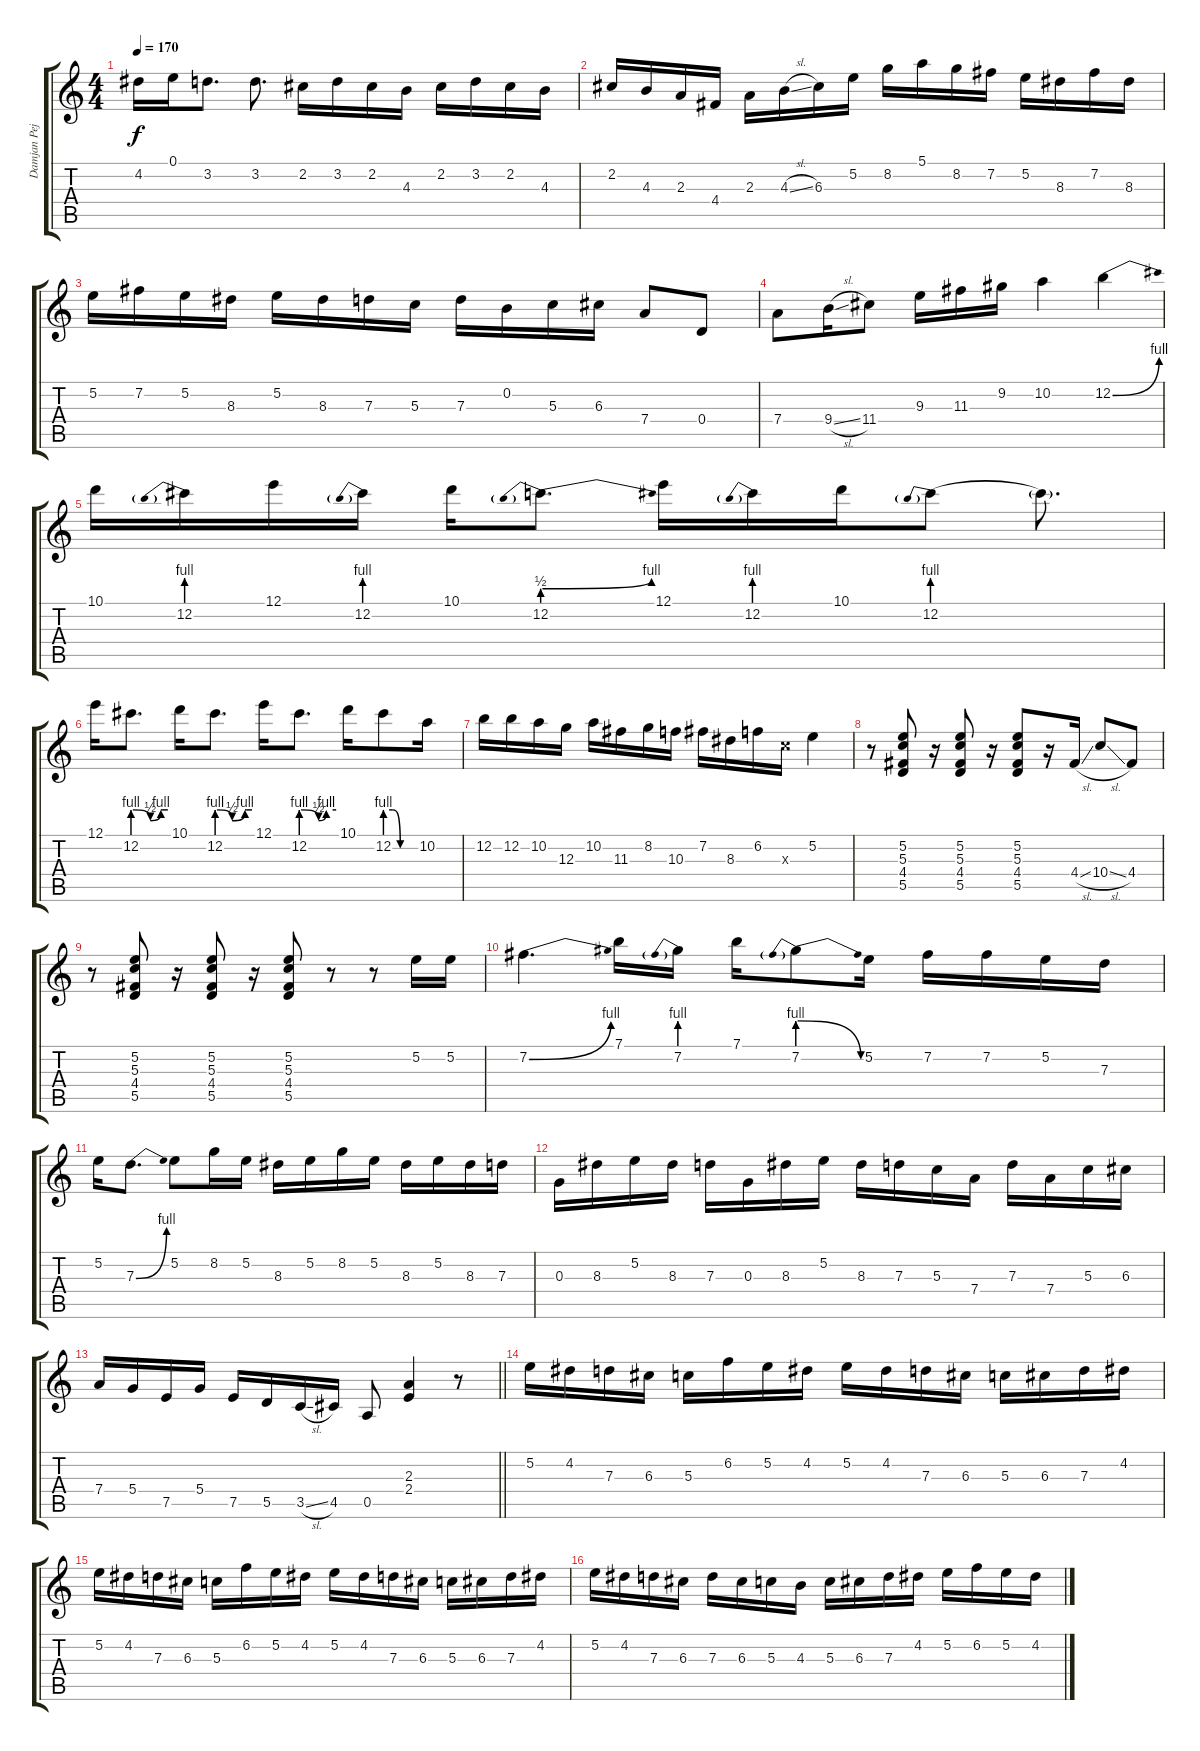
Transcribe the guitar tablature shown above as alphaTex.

\track ("Damjan Pejcinoski" "Damjan Pej") {instrument acousticguitarsteel}
\staff {score tabs}
\tuning (E4 B3 G3 D3 A2 E2) {hide}
\ts (4 4)
\tempo 170
\clef g2
\ks c
4.2.16{dy f} 0.1.16 3.2.8{d} 3.2.8{d} 2.2.16 3.2.16 2.2.16 4.3.16 2.2.16 3.2.16 2.2.16 4.3.16 |
2.2.16 4.3.16 2.3.16 4.4.16 2.3.16 4.3{sl}.16 6.3.16 5.2.16 8.2.16 5.1.16 8.2.16 7.2.16 5.2.16 8.3.16 7.2.16 8.3.16 |
5.2.16 7.2.16 5.2.16 8.3.16 5.2.16 8.3.16 7.3.16 5.3.16 7.3.16 0.2.16 5.3.16 6.3.16 7.4.8 0.4.8 |
7.4.8 9.4{sl}.16 11.4.8 9.3.16 11.3.16 9.2.16 10.2.4 12.2{be (bend 0 0 60 4)}.4 |
10.1.16 12.2{be (prebend 0 4 60 4)}.16 12.1.16 12.2{be (prebend 0 4 60 4)}.16 10.1.16 12.2{be (prebendbend 0 2 60 4)}.8{d} 12.1.16 12.2{be (prebend 0 4 60 4)}.16 10.1.16 12.2{be (prebend 0 4 60 4)}.8 12.2{t}.8{d} |
12.1.16 12.2{be (custom 0 4 30 2 48 4 60 4)}.8{d} 10.1.16 12.2{be (custom 0 4 26 2 48 4 51 4 60 4)}.8{d} 12.1.16 12.2{be (custom 0 4 30 2 43 4 60 4)}.8{d} 10.1.16 12.2{be (custom 0 4 15 4 30 0 60 0)}.8 10.2.16 |
12.2.16 12.2.16 10.2.16 12.3.16 10.2.16 11.3.16 8.2.16 10.3.16 7.2.16 8.3.16 6.2.16 5.3{x}.16 5.2.4 |
r.8 (5.2 5.3 4.4 5.5).8 r.16 (5.2 5.3 4.4 5.5).8 r.16 (5.2 5.3 4.4 5.5).8 r.16 4.4{sl}.16 10.4{sl}.8 4.4.8 |
r.8 (5.2 5.3 4.4 5.5).8 r.16 (5.2 5.3 4.4 5.5).8 r.16 (5.2 5.3 4.4 5.5).8 r.8 r.8 5.2.16 5.2.16 |
7.2{be (bend 0 0 60 4)}.4{d} 7.1.16 7.2{be (prebend 0 4 60 4)}.16 7.1.16 7.2{be (prebendrelease 0 4 60 0)}.8 5.2.16 7.2.16 7.2.16 5.2.16 7.3.16 |
5.2.16 7.3{be (bend 0 0 60 4)}.8{d} 5.2.8 8.2.16 5.2.16 8.3.16 5.2.16 8.2.16 5.2.16 8.3.16 5.2.16 8.3.16 7.3.16 |
0.3.16 8.3.16 5.2.16 8.3.16 7.3.16 0.3.16 8.3.16 5.2.16 8.3.16 7.3.16 5.3.16 7.4.16 7.3.16 7.4.16 5.3.16 6.3.16 |
\barLineRight lightlight
7.4.16 5.4.16 7.5.16 5.4.16 7.5.16 5.5.16 3.5{sl}.16 4.5.16 0.5.8 (2.3 2.4).4 r.8 |
5.2.16 4.2.16 7.3.16 6.3.16 5.3.16 6.2.16 5.2.16 4.2.16 5.2.16 4.2.16 7.3.16 6.3.16 5.3.16 6.3.16 7.3.16 4.2.16 |
5.2.16 4.2.16 7.3.16 6.3.16 5.3.16 6.2.16 5.2.16 4.2.16 5.2.16 4.2.16 7.3.16 6.3.16 5.3.16 6.3.16 7.3.16 4.2.16 |
5.2.16 4.2.16 7.3.16 6.3.16 7.3.16 6.3.16 5.3.16 4.3.16 5.3.16 6.3.16 7.3.16 4.2.16 5.2.16 6.2.16 5.2.16 4.2.16
